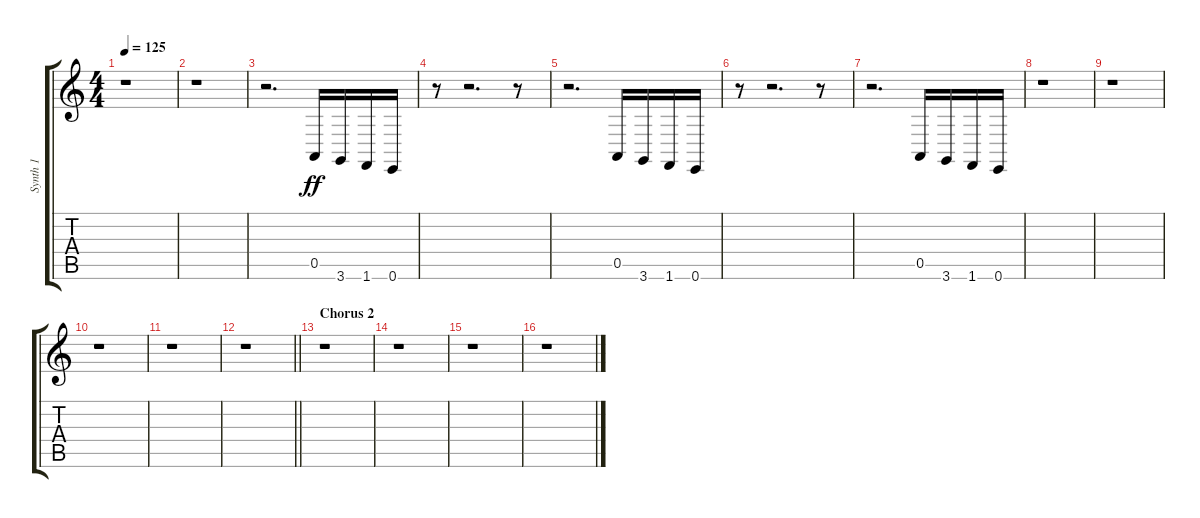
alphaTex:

\track ("Synth 1" "Synth 1") {instrument baritonesax}
\staff {score tabs}
\tuning (E4 B3 G3 D3 A2 E2) {hide}
\ts (4 4)
\tempo 125
\clef g2
\ks c
r.1{dy ff} |
r.1 |
r.2{d} 0.5.16 3.6.16 1.6.16 0.6.16 |
r.8 r.2{d} r.8 |
r.2{d} 0.5.16 3.6.16 1.6.16 0.6.16 |
r.8 r.2{d} r.8 |
r.2{d} 0.5.16 3.6.16 1.6.16 0.6.16 |
r.1 |
r.1 |
r.1 |
r.1 |
\barLineRight lightlight
r.1 |
\section ("" "Chorus 2")
r.1 |
r.1 |
r.1 |
r.1
